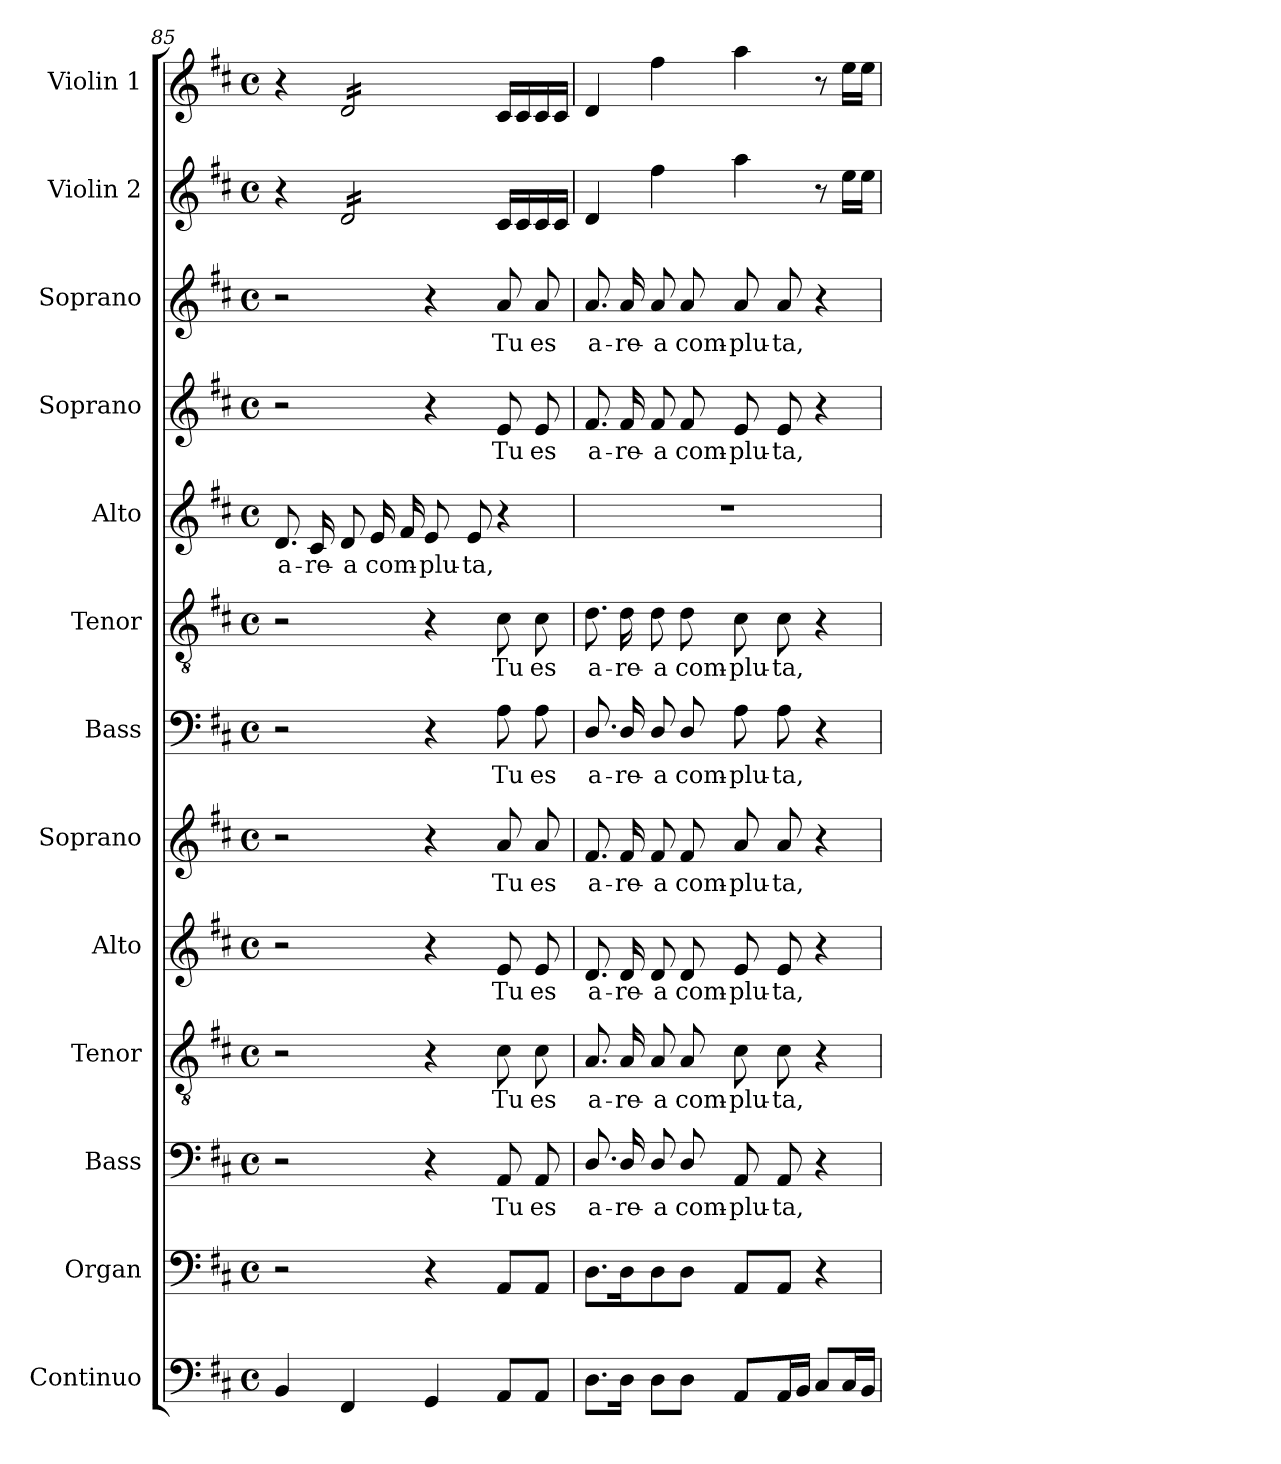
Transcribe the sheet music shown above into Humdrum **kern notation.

**kern	**kern	**kern	**text	**kern	**text	**kern	**text	**kern	**text	**kern	**text	**kern	**text	**kern	**text	**kern	**text	**kern	**text	**kern	**kern
*part13	*part12	*part11	*part11	*part10	*part10	*part9	*part9	*part8	*part8	*part7	*part7	*part6	*part6	*part5	*part5	*part4	*part4	*part3	*part3	*part2	*part1
*staff13	*staff12	*staff11	*staff11	*staff10	*staff10	*staff9	*staff9	*staff8	*staff8	*staff7	*staff7	*staff6	*staff6	*staff5	*staff5	*staff4	*staff4	*staff3	*staff3	*staff2	*staff1
*I"Continuo	*I"Organ	*I"Bass	*	*I"Tenor	*	*I"Alto	*	*I"Soprano	*	*I"Bass	*	*I"Tenor	*	*I"Alto	*	*I"Soprano	*	*I"Soprano	*	*I"Violin 2	*I"Violin 1
*I'Cont.	*I'Org.	*I'B.	*	*I'T.	*	*I'A.	*	*I'S.	*	*I'B.	*	*I'T.	*	*I'A.	*	*I'S.	*	*I'S.	*	*I'Vln. 2	*I'Vln. 1
*clefF4	*clefF4	*clefF4	*	*clefGv2	*	*clefG2	*	*clefG2	*	*clefF4	*	*clefGv2	*	*clefG2	*	*clefG2	*	*clefG2	*	*clefG2	*clefG2
*	*	*	*	*ITrd7c12	*	*	*	*	*	*	*	*ITrd7c12	*	*	*	*	*	*	*	*	*
*k[f#c#]	*k[f#c#]	*k[f#c#]	*	*k[f#c#]	*	*k[f#c#]	*	*k[f#c#]	*	*k[f#c#]	*	*k[f#c#]	*	*k[f#c#]	*	*k[f#c#]	*	*k[f#c#]	*	*k[f#c#]	*k[f#c#]
*D:	*D:	*D:	*	*D:	*	*D:	*	*D:	*	*D:	*	*D:	*	*D:	*	*D:	*	*D:	*	*D:	*D:
*M4/4	*M4/4	*M4/4	*	*M4/4	*	*M4/4	*	*M4/4	*	*M4/4	*	*M4/4	*	*M4/4	*	*M4/4	*	*M4/4	*	*M4/4	*M4/4
*met(c)	*met(c)	*met(c)	*	*met(c)	*	*met(c)	*	*met(c)	*	*met(c)	*	*met(c)	*	*met(c)	*	*met(c)	*	*met(c)	*	*met(c)	*met(c)
=85	=85	=85	=85	=85	=85	=85	=85	=85	=85	=85	=85	=85	=85	=85	=85	=85	=85	=85	=85	=85	=85
!	!	!	!	!	!	!	!	!	!	!	!	!	!	!	!LO:LY:b:color=#000000	!	!	!	!	!	!
4BBi/	2r	2r	.	2r	.	2r	.	2r	.	2r	.	2r	.	8.di/	a-	2r	.	2r	.	4r	4r
!	!	!	!	!	!	!	!	!	!	!	!	!	!	!	!LO:LY:b:color=#000000	!	!	!	!	!	!
.	.	.	.	.	.	.	.	.	.	.	.	.	.	16c#i/	-re-	.	.	.	.	.	.
!	!	!	!	!	!	!	!	!	!	!	!	!	!	!	!LO:LY:b:color=#000000	!	!	!	!	!	!
*	*	*	*	*	*	*	*	*	*	*	*	*	*	*	*	*	*	*	*	*tremolo	*
*	*	*	*	*	*	*	*	*	*	*	*	*	*	*	*	*	*	*	*	*	*tremolo
4FF#i/	.	.	.	.	.	.	.	.	.	.	.	.	.	8di/	-a	.	.	.	.	16di/LL	16di/LL
.	.	.	.	.	.	.	.	.	.	.	.	.	.	.	.	.	.	.	.	16di/	16di/
!	!	!	!	!	!	!	!	!	!	!	!	!	!	!	!LO:LY:b:color=#000000	!	!	!	!	!	!
.	.	.	.	.	.	.	.	.	.	.	.	.	.	16ei/	com-	.	.	.	.	16di/	16di/
.	.	.	.	.	.	.	.	.	.	.	.	.	.	16f#i/	.	.	.	.	.	16di/	16di/
!	!	!	!	!	!	!	!	!	!	!	!	!	!	!	!LO:LY:b:color=#000000	!	!	!	!	!	!
4GGi/	4r	4r	.	4r	.	4r	.	4r	.	4r	.	4r	.	8ei/	-plu-	4r	.	4r	.	16di/	16di/
.	.	.	.	.	.	.	.	.	.	.	.	.	.	.	.	.	.	.	.	16di/	16di/
!	!	!	!	!	!	!	!	!	!	!	!	!	!	!	!LO:LY:b:color=#000000	!	!	!	!	!	!
.	.	.	.	.	.	.	.	.	.	.	.	.	.	8ei/	-ta,	.	.	.	.	16di/	16di/
.	.	.	.	.	.	.	.	.	.	.	.	.	.	.	.	.	.	.	.	16di/JJ	16di/JJ
*	*	*	*	*	*	*	*	*	*	*	*	*	*	*	*	*	*	*	*	*	*Xtremolo
*	*	*	*	*	*	*	*	*	*	*	*	*	*	*	*	*	*	*	*	*Xtremolo	*
!	!	!	!LO:LY:b:color=#000000	!	!	!	!	!	!	!	!	!	!	!	!	!	!	!	!	!	!
!	!	!	!	!	!LO:LY:b:color=#000000	!	!	!	!	!	!	!	!	!	!	!	!	!	!	!	!
!	!	!	!	!	!	!	!LO:LY:b:color=#000000	!	!	!	!	!	!	!	!	!	!	!	!	!	!
!	!	!	!	!	!	!	!	!	!LO:LY:b:color=#000000	!	!	!	!	!	!	!	!	!	!	!	!
!	!	!	!	!	!	!	!	!	!	!	!LO:LY:b:color=#000000	!	!	!	!	!	!	!	!	!	!
!	!	!	!	!	!	!	!	!	!	!	!	!	!LO:LY:b:color=#000000	!	!	!	!	!	!	!	!
!	!	!	!	!	!	!	!	!	!	!	!	!	!	!	!	!	!LO:LY:b:color=#000000	!	!	!	!
!	!	!	!	!	!	!	!	!	!	!	!	!	!	!	!	!	!	!	!LO:LY:b:color=#000000	!	!
8AAi/L	8AAi/L	8AAi/	Tu	8C#i\	Tu	8ei/	Tu	8ai/	Tu	8Ai\	Tu	8C#i\	Tu	4r	.	8ei/	Tu	8ai/	Tu	16c#i/LL	16c#i/LL
.	.	.	.	.	.	.	.	.	.	.	.	.	.	.	.	.	.	.	.	16c#i/	16c#i/
!	!	!	!LO:LY:b:color=#000000	!	!	!	!	!	!	!	!	!	!	!	!	!	!	!	!	!	!
!	!	!	!	!	!LO:LY:b:color=#000000	!	!	!	!	!	!	!	!	!	!	!	!	!	!	!	!
!	!	!	!	!	!	!	!LO:LY:b:color=#000000	!	!	!	!	!	!	!	!	!	!	!	!	!	!
!	!	!	!	!	!	!	!	!	!LO:LY:b:color=#000000	!	!	!	!	!	!	!	!	!	!	!	!
!	!	!	!	!	!	!	!	!	!	!	!LO:LY:b:color=#000000	!	!	!	!	!	!	!	!	!	!
!	!	!	!	!	!	!	!	!	!	!	!	!	!LO:LY:b:color=#000000	!	!	!	!	!	!	!	!
!	!	!	!	!	!	!	!	!	!	!	!	!	!	!	!	!	!LO:LY:b:color=#000000	!	!	!	!
!	!	!	!	!	!	!	!	!	!	!	!	!	!	!	!	!	!	!	!LO:LY:b:color=#000000	!	!
8AAi/J	8AAi/J	8AAi/	es	8C#i\	es	8ei/	es	8ai/	es	8Ai\	es	8C#i\	es	.	.	8ei/	es	8ai/	es	16c#i/	16c#i/
.	.	.	.	.	.	.	.	.	.	.	.	.	.	.	.	.	.	.	.	16c#i/JJ	16c#i/JJ
=86	=86	=86	=86	=86	=86	=86	=86	=86	=86	=86	=86	=86	=86	=86	=86	=86	=86	=86	=86	=86	=86
!	!	!	!LO:LY:b:color=#000000	!	!	!	!	!	!	!	!	!	!	!	!	!	!	!	!	!	!
!	!	!	!	!	!LO:LY:b:color=#000000	!	!	!	!	!	!	!	!	!	!	!	!	!	!	!	!
!	!	!	!	!	!	!	!LO:LY:b:color=#000000	!	!	!	!	!	!	!	!	!	!	!	!	!	!
!	!	!	!	!	!	!	!	!	!LO:LY:b:color=#000000	!	!	!	!	!	!	!	!	!	!	!	!
!	!	!	!	!	!	!	!	!	!	!	!LO:LY:b:color=#000000	!	!	!	!	!	!	!	!	!	!
!	!	!	!	!	!	!	!	!	!	!	!	!	!LO:LY:b:color=#000000	!	!	!	!	!	!	!	!
!	!	!	!	!	!	!	!	!	!	!	!	!	!	!	!	!	!LO:LY:b:color=#000000	!	!	!	!
!	!	!	!	!	!	!	!	!	!	!	!	!	!	!	!	!	!	!	!LO:LY:b:color=#000000	!	!
8.Di\L	8.Di\L	8.Di/	a-	8.AAi/	a-	8.di/	a-	8.f#i/	a-	8.Di/	a-	8.Di\	a-	1r	.	8.f#i/	a-	8.ai/	a-	4di/	4di/
!	!	!	!LO:LY:b:color=#000000	!	!	!	!	!	!	!	!	!	!	!	!	!	!	!	!	!	!
!	!	!	!	!	!LO:LY:b:color=#000000	!	!	!	!	!	!	!	!	!	!	!	!	!	!	!	!
!	!	!	!	!	!	!	!LO:LY:b:color=#000000	!	!	!	!	!	!	!	!	!	!	!	!	!	!
!	!	!	!	!	!	!	!	!	!LO:LY:b:color=#000000	!	!	!	!	!	!	!	!	!	!	!	!
!	!	!	!	!	!	!	!	!	!	!	!LO:LY:b:color=#000000	!	!	!	!	!	!	!	!	!	!
!	!	!	!	!	!	!	!	!	!	!	!	!	!LO:LY:b:color=#000000	!	!	!	!	!	!	!	!
!	!	!	!	!	!	!	!	!	!	!	!	!	!	!	!	!	!LO:LY:b:color=#000000	!	!	!	!
!	!	!	!	!	!	!	!	!	!	!	!	!	!	!	!	!	!	!	!LO:LY:b:color=#000000	!	!
16Di\Jk	16Di\k	16Di/	-re-	16AAi/	-re-	16di/	-re-	16f#i/	-re-	16Di/	-re-	16Di\	-re-	.	.	16f#i/	-re-	16ai/	-re-	.	.
!	!	!	!LO:LY:b:color=#000000	!	!	!	!	!	!	!	!	!	!	!	!	!	!	!	!	!	!
!	!	!	!	!	!LO:LY:b:color=#000000	!	!	!	!	!	!	!	!	!	!	!	!	!	!	!	!
!	!	!	!	!	!	!	!LO:LY:b:color=#000000	!	!	!	!	!	!	!	!	!	!	!	!	!	!
!	!	!	!	!	!	!	!	!	!LO:LY:b:color=#000000	!	!	!	!	!	!	!	!	!	!	!	!
!	!	!	!	!	!	!	!	!	!	!	!LO:LY:b:color=#000000	!	!	!	!	!	!	!	!	!	!
!	!	!	!	!	!	!	!	!	!	!	!	!	!LO:LY:b:color=#000000	!	!	!	!	!	!	!	!
!	!	!	!	!	!	!	!	!	!	!	!	!	!	!	!	!	!LO:LY:b:color=#000000	!	!	!	!
!	!	!	!	!	!	!	!	!	!	!	!	!	!	!	!	!	!	!	!LO:LY:b:color=#000000	!	!
8Di\L	8Di\	8Di/	-a	8AAi/	-a	8di/	-a	8f#i/	-a	8Di/	-a	8Di\	-a	.	.	8f#i/	-a	8ai/	-a	4ff#i\	4ff#i\
!	!	!	!LO:LY:b:color=#000000	!	!	!	!	!	!	!	!	!	!	!	!	!	!	!	!	!	!
!	!	!	!	!	!LO:LY:b:color=#000000	!	!	!	!	!	!	!	!	!	!	!	!	!	!	!	!
!	!	!	!	!	!	!	!LO:LY:b:color=#000000	!	!	!	!	!	!	!	!	!	!	!	!	!	!
!	!	!	!	!	!	!	!	!	!LO:LY:b:color=#000000	!	!	!	!	!	!	!	!	!	!	!	!
!	!	!	!	!	!	!	!	!	!	!	!LO:LY:b:color=#000000	!	!	!	!	!	!	!	!	!	!
!	!	!	!	!	!	!	!	!	!	!	!	!	!LO:LY:b:color=#000000	!	!	!	!	!	!	!	!
!	!	!	!	!	!	!	!	!	!	!	!	!	!	!	!	!	!LO:LY:b:color=#000000	!	!	!	!
!	!	!	!	!	!	!	!	!	!	!	!	!	!	!	!	!	!	!	!LO:LY:b:color=#000000	!	!
8Di\J	8Di\J	8Di/	com-	8AAi/	com-	8di/	com-	8f#i/	com-	8Di/	com-	8Di\	com-	.	.	8f#i/	com-	8ai/	com-	.	.
!	!	!	!LO:LY:b:color=#000000	!	!	!	!	!	!	!	!	!	!	!	!	!	!	!	!	!	!
!	!	!	!	!	!LO:LY:b:color=#000000	!	!	!	!	!	!	!	!	!	!	!	!	!	!	!	!
!	!	!	!	!	!	!	!LO:LY:b:color=#000000	!	!	!	!	!	!	!	!	!	!	!	!	!	!
!	!	!	!	!	!	!	!	!	!LO:LY:b:color=#000000	!	!	!	!	!	!	!	!	!	!	!	!
!	!	!	!	!	!	!	!	!	!	!	!LO:LY:b:color=#000000	!	!	!	!	!	!	!	!	!	!
!	!	!	!	!	!	!	!	!	!	!	!	!	!LO:LY:b:color=#000000	!	!	!	!	!	!	!	!
!	!	!	!	!	!	!	!	!	!	!	!	!	!	!	!	!	!LO:LY:b:color=#000000	!	!	!	!
!	!	!	!	!	!	!	!	!	!	!	!	!	!	!	!	!	!	!	!LO:LY:b:color=#000000	!	!
8AAi/L	8AAi/L	8AAi/	-plu-	8C#i\	-plu-	8ei/	-plu-	8ai/	-plu-	8Ai\	-plu-	8C#i\	-plu-	.	.	8ei/	-plu-	8ai/	-plu-	4aai\	4aai\
!	!	!	!LO:LY:b:color=#000000	!	!	!	!	!	!	!	!	!	!	!	!	!	!	!	!	!	!
!	!	!	!	!	!LO:LY:b:color=#000000	!	!	!	!	!	!	!	!	!	!	!	!	!	!	!	!
!	!	!	!	!	!	!	!LO:LY:b:color=#000000	!	!	!	!	!	!	!	!	!	!	!	!	!	!
!	!	!	!	!	!	!	!	!	!LO:LY:b:color=#000000	!	!	!	!	!	!	!	!	!	!	!	!
!	!	!	!	!	!	!	!	!	!	!	!LO:LY:b:color=#000000	!	!	!	!	!	!	!	!	!	!
!	!	!	!	!	!	!	!	!	!	!	!	!	!LO:LY:b:color=#000000	!	!	!	!	!	!	!	!
!	!	!	!	!	!	!	!	!	!	!	!	!	!	!	!	!	!LO:LY:b:color=#000000	!	!	!	!
!	!	!	!	!	!	!	!	!	!	!	!	!	!	!	!	!	!	!	!LO:LY:b:color=#000000	!	!
16AAi/L	8AAi/J	8AAi/	-ta,	8C#i\	-ta,	8ei/	-ta,	8ai/	-ta,	8Ai\	-ta,	8C#i\	-ta,	.	.	8ei/	-ta,	8ai/	-ta,	.	.
16BBi/JJ	.	.	.	.	.	.	.	.	.	.	.	.	.	.	.	.	.	.	.	.	.
8C#i/L	4r	4r	.	4r	.	4r	.	4r	.	4r	.	4r	.	.	.	4r	.	4r	.	8r	8r
16C#i/L	.	.	.	.	.	.	.	.	.	.	.	.	.	.	.	.	.	.	.	16eei\LL	16eei\LL
16BBi/JJ	.	.	.	.	.	.	.	.	.	.	.	.	.	.	.	.	.	.	.	16eei\JJ	16eei\JJ
=	=	=	=	=	=	=	=	=	=	=	=	=	=	=	=	=	=	=	=	=	=
*-	*-	*-	*-	*-	*-	*-	*-	*-	*-	*-	*-	*-	*-	*-	*-	*-	*-	*-	*-	*-	*-
